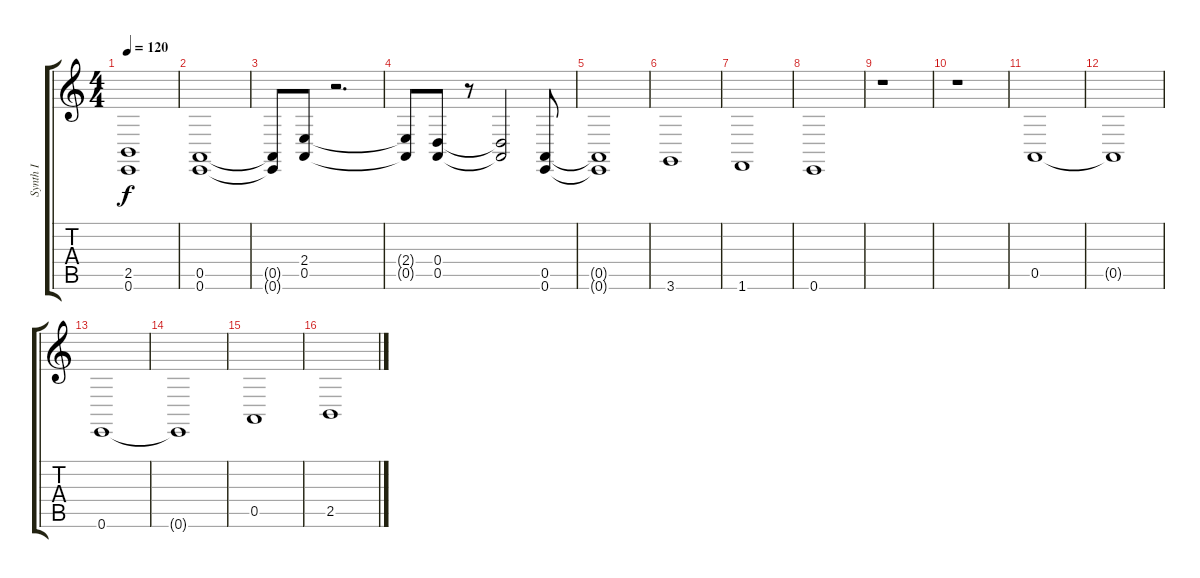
\track ("Synth I" "Synth I") {instrument stringensemble1}
\staff {score tabs}
\tuning (E4 B3 G3 D3 A2 E2) {hide}
\ts (4 4)
\tempo 120
\clef g2
\ks c
(2.5 0.6).1{dy f instrument stringensemble1} |
(0.5 0.6).1 |
(0.5{t} 0.6{t}).8 (2.4 0.5).8 r.2{d} |
(2.4{t} 0.5{t}).8 (0.4 0.5).8 r.8 (0.4{t} 0.5{t}).2 (0.5 0.6).8 |
(0.5{t} 0.6{t}).1 |
3.6.1 |
1.6.1 |
0.6.1 |
r.1 |
r.1 |
0.5.1 |
0.5{t}.1 |
0.6.1 |
0.6{t}.1 |
0.5.1 |
2.5.1
